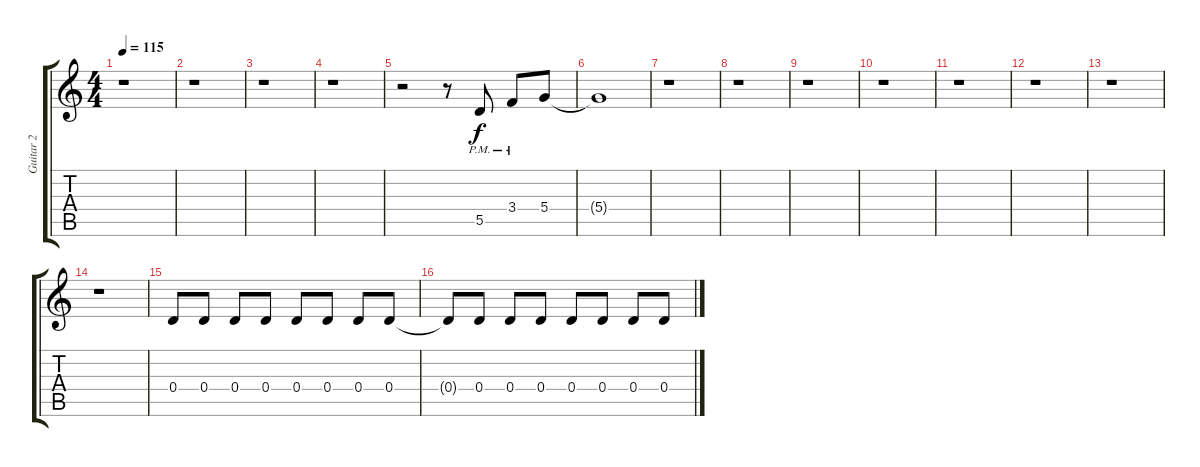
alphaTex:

\track ("Guitar 2" "Guitar 2") {instrument acousticguitarsteel}
\staff {score tabs}
\tuning (E4 B3 G3 D3 A2 E2) {hide}
\ts (4 4)
\tempo 115
\clef g2
\ks c
r.1{dy mp} |
r.1 |
r.1 |
r.1 |
r.2 r.8{volume 14 instrument overdrivenguitar} 5.5{pm}.8{dy f} 3.4{pm}.8 5.4.8 |
5.4{t}.1 |
r.1 |
r.1 |
r.1 |
r.1 |
r.1 |
r.1 |
r.1{volume 9 instrument acousticguitarsteel} |
r.1 |
0.4.8 0.4.8 0.4.8 0.4.8 0.4.8 0.4.8 0.4.8 0.4.8 |
0.4{t}.8 0.4.8 0.4.8 0.4.8 0.4.8 0.4.8 0.4.8 0.4.8
